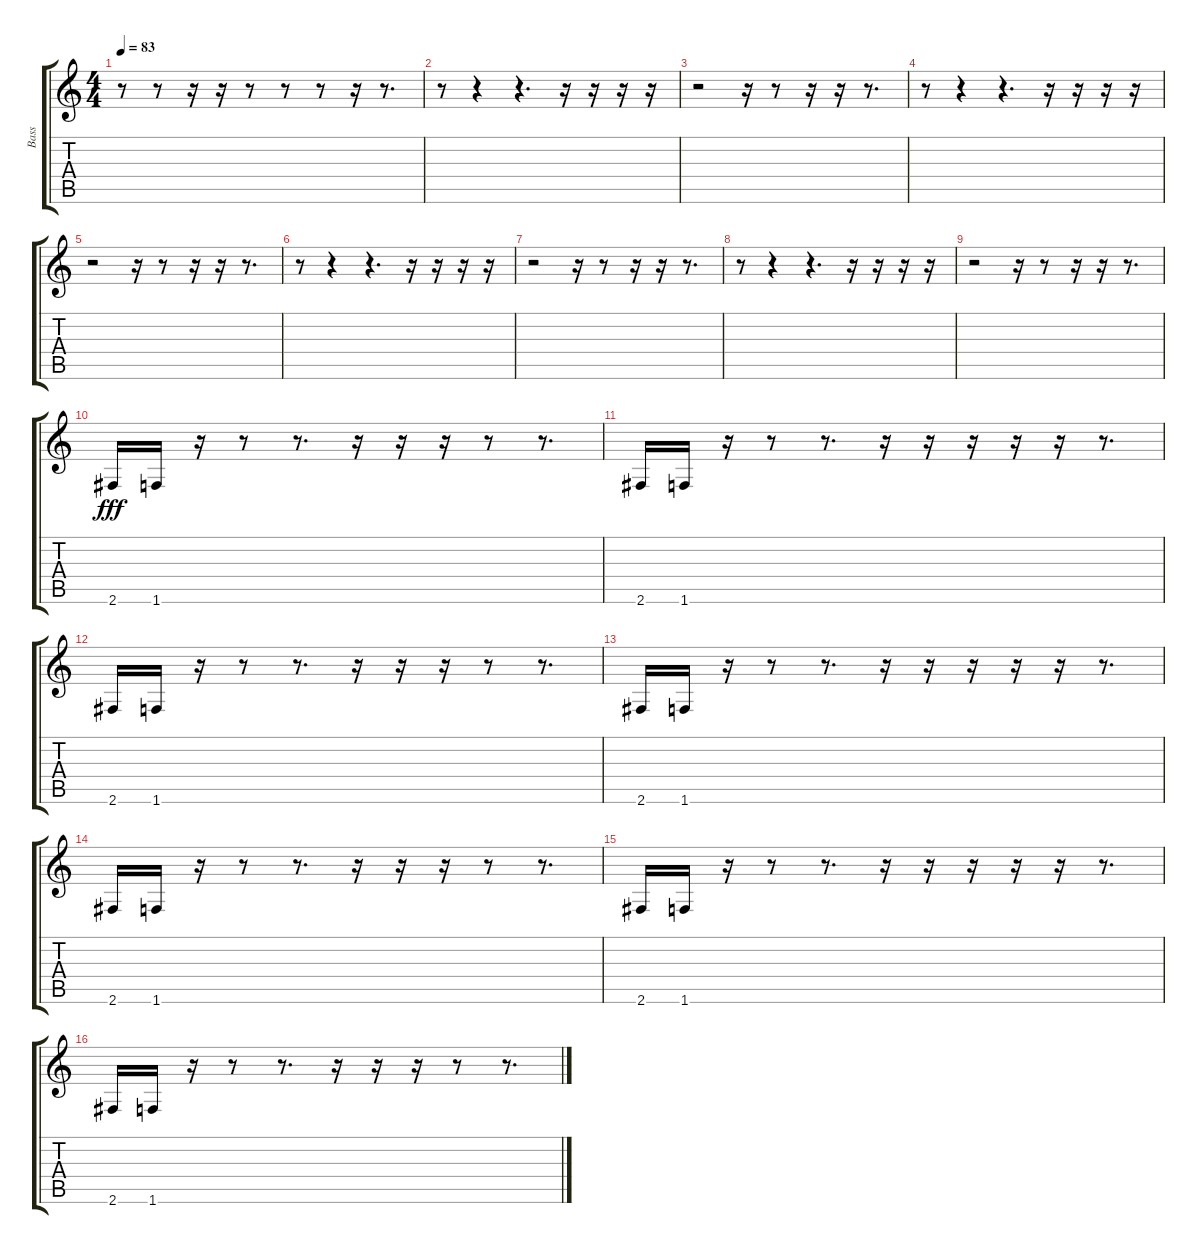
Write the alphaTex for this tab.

\track ("Bass" "Bass") {instrument electricbasspick}
\staff {score tabs}
\tuning (E4 B3 G3 D3 A2 E2) {hide}
\ts (4 4)
\tempo 83
\clef g2
\ks c
r.8{dy fff} r.8 r.16 r.16 r.8 r.8 r.8 r.16 r.8{d} |
r.8 r.4 r.4{d} r.16 r.16 r.16 r.16 |
r.2 r.16 r.8 r.16 r.16 r.8{d} |
r.8 r.4 r.4{d} r.16 r.16 r.16 r.16 |
r.2 r.16 r.8 r.16 r.16 r.8{d} |
r.8 r.4 r.4{d} r.16 r.16 r.16 r.16 |
r.2 r.16 r.8 r.16 r.16 r.8{d} |
r.8 r.4 r.4{d} r.16 r.16 r.16 r.16 |
r.2 r.16 r.8 r.16 r.16 r.8{d} |
2.6.16 1.6.16 r.16 r.8 r.8{d} r.16 r.16 r.16 r.8 r.8{d} |
2.6.16 1.6.16 r.16 r.8 r.8{d} r.16 r.16 r.16 r.16 r.16 r.8{d} |
2.6.16 1.6.16 r.16 r.8 r.8{d} r.16 r.16 r.16 r.8 r.8{d} |
2.6.16 1.6.16 r.16 r.8 r.8{d} r.16 r.16 r.16 r.16 r.16 r.8{d} |
2.6.16 1.6.16 r.16 r.8 r.8{d} r.16 r.16 r.16 r.8 r.8{d} |
2.6.16 1.6.16 r.16 r.8 r.8{d} r.16 r.16 r.16 r.16 r.16 r.8{d} |
2.6.16 1.6.16 r.16 r.8 r.8{d} r.16 r.16 r.16 r.8 r.8{d}
